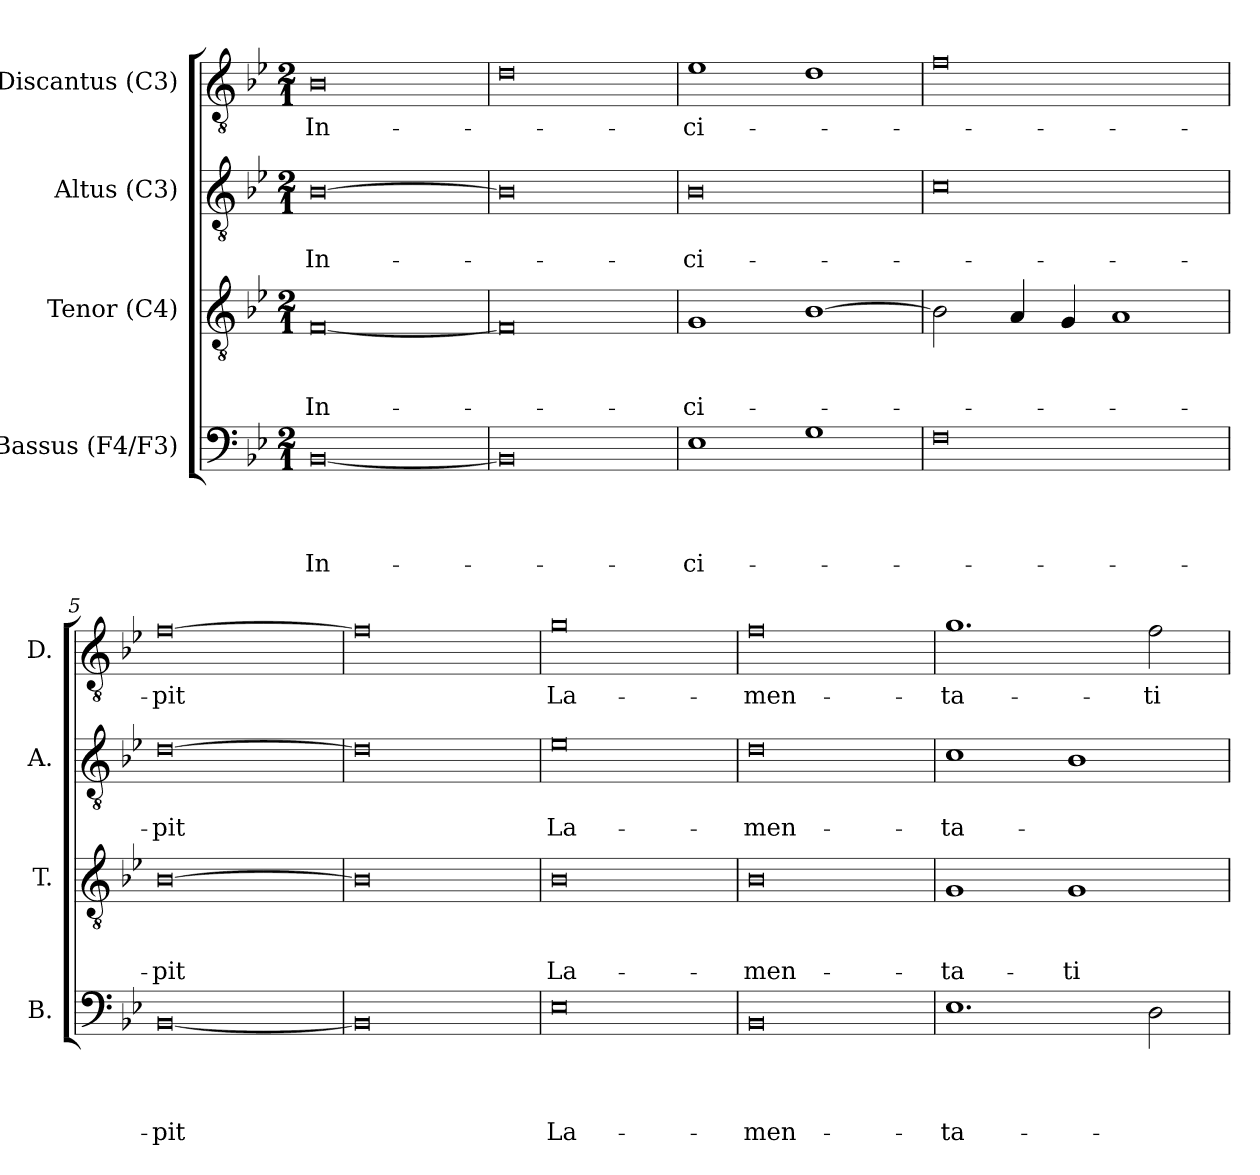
**kern	**text	**text	**text	**text	**kern	**text	**text	**text	**kern	**text	**text	**kern	**text
*part4	*part4	*part4	*part4	*part4	*part3	*part3	*part3	*part3	*part2	*part2	*part2	*part1	*part1
*staff4	*staff4	*staff4	*staff4	*staff4	*staff3	*staff3	*staff3	*staff3	*staff2	*staff2	*staff2	*staff1	*staff1
*I"Bassus (F4/F3)	*	*	*	*	*I"Tenor (C4)	*	*	*	*I"Altus (C3)	*	*	*I"Discantus (C3)	*
*I'B.	*	*	*	*	*I'T.	*	*	*	*I'A.	*	*	*I'D.	*
*clefF4	*	*	*	*	*clefGv2	*	*	*	*clefGv2	*	*	*clefGv2	*
*k[b-e-]	*	*	*	*	*k[b-e-]	*	*	*	*k[b-e-]	*	*	*k[b-e-]	*
*B-:	*	*	*	*	*B-:	*	*	*	*B-:	*	*	*B-:	*
*M2/1	*	*	*	*	*M2/1	*	*	*	*M2/1	*	*	*M2/1	*
=1	=1	=1	=1	=1	=1	=1	=1	=1	=1	=1	=1	=1	=1
!	!	!	!	!LO:LY:b	!	!	!	!LO:LY:b	!	!	!LO:LY:b	!	!LO:LY:b
[<0BB-	.	.	.	In-	[<0F	.	.	In-	[>0B-	.	In-	0B-	In-
=2	=2	=2	=2	=2	=2	=2	=2	=2	=2	=2	=2	=2	=2
0BB-]	.	.	.	.	0F]	.	.	.	0B-]	.	.	0d	.
=3	=3	=3	=3	=3	=3	=3	=3	=3	=3	=3	=3	=3	=3
!	!	!	!	!LO:LY:b	!	!	!	!LO:LY:b	!	!	!LO:LY:b:rj	!	!LO:LY:b
1E-	.	.	.	-ci-	1G	.	.	-ci-	0B-	.	-ci-	1e-	-ci-
1G	.	.	.	.	[>1B-	.	.	.	.	.	.	1d	.
=4	=4	=4	=4	=4	=4	=4	=4	=4	=4	=4	=4	=4	=4
0F	.	.	.	.	2B-\]	.	.	.	0c	.	.	0f	.
.	.	.	.	.	4A/	.	.	.	.	.	.	.	.
.	.	.	.	.	4G/	.	.	.	.	.	.	.	.
.	.	.	.	.	1A	.	.	.	.	.	.	.	.
=5	=5	=5	=5	=5	=5	=5	=5	=5	=5	=5	=5	=5	=5
!	!	!	!	!LO:LY:b	!	!	!	!LO:LY:b	!	!	!LO:LY:b	!	!LO:LY:b
[<0BB-	.	.	.	-pit	[>0B-	.	.	-pit	[>0d	.	-pit	[>0f	-pit
=6	=6	=6	=6	=6	=6	=6	=6	=6	=6	=6	=6	=6	=6
0BB-]	.	.	.	.	0B-]	.	.	.	0d]	.	.	0f]	.
=7	=7	=7	=7	=7	=7	=7	=7	=7	=7	=7	=7	=7	=7
!	!	!	!	!LO:LY:b:rj	!	!	!	!LO:LY:b:rj	!	!	!LO:LY:b:rj	!	!LO:LY:b:rj
0E-	.	.	.	La-	0B-	.	.	La-	0e-	.	La-	0g	La-
!!LO:LB:g=z
=8	=8	=8	=8	=8	=8	=8	=8	=8	=8	=8	=8	=8	=8
!	!	!	!	!LO:LY:b	!	!	!	!LO:LY:b	!	!	!LO:LY:b	!	!LO:LY:b
0BB-	.	.	.	-men-	0B-	.	.	-men-	0d	.	-men-	0f	-men-
=9	=9	=9	=9	=9	=9	=9	=9	=9	=9	=9	=9	=9	=9
!	!	!	!	!LO:LY:b	!	!	!	!LO:LY:b	!	!	!LO:LY:b	!	!LO:LY:b
1.E-	.	.	.	-ta-	1G	.	.	-ta-	1c	.	-ta-	1.g	-ta-
!	!	!	!	!	!	!	!	!LO:LY:b	!	!	!	!	!
.	.	.	.	.	1G	.	.	-ti-	1B-	.	.	.	.
!	!	!	!	!	!	!	!	!	!	!	!	!	!LO:LY:b
2D\	.	.	.	.	.	.	.	.	.	.	.	2f\	-ti-
=	=	=	=	=	=	=	=	=	=	=	=	=	=
*-	*-	*-	*-	*-	*-	*-	*-	*-	*-	*-	*-	*-	*-
